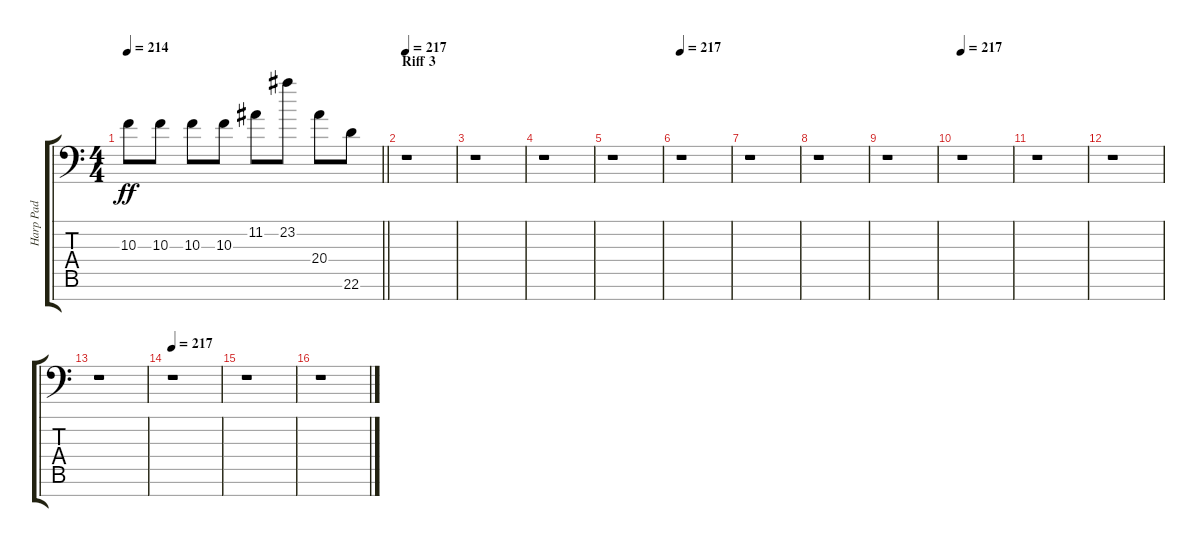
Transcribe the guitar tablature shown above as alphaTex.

\track ("Harp Pad" "Harp Pad") {instrument pad5bowed}
\staff {score tabs}
\tuning (E6 B3 G3 D3 A2 E2 C-1) {hide}
\ts (4 4)
\tempo 214
\clef f4
\barLineRight lightlight
\ks c
10.3.8{dy ff} 10.3.8 10.3.8 10.3.8 11.2.8 23.2.8 20.4.8 22.6.8 |
\section ("" "Riff 3")
\tempo 217
r.1 |
r.1 |
r.1 |
r.1 |
\tempo 217
r.1 |
r.1 |
r.1 |
r.1 |
\tempo 217
r.1 |
r.1 |
r.1 |
r.1 |
\tempo 217
r.1 |
r.1 |
r.1
